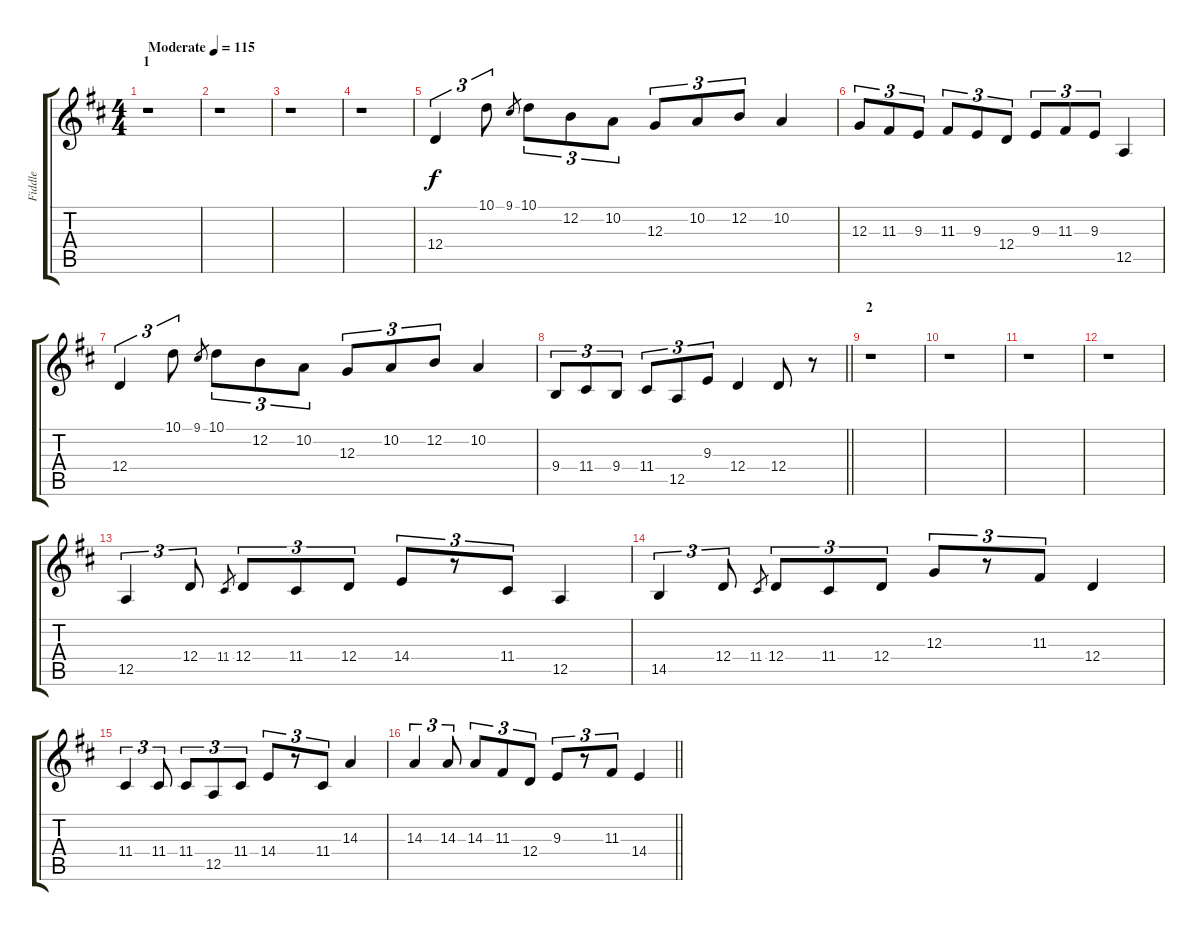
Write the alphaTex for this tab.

\track ("Fiddle" "Fiddle") {instrument fiddle}
\staff {score tabs}
\tuning (E4 B3 G3 D3 A2 E2) {hide}
\ts (4 4)
\section ("" "1")
\tempo (115 "Moderate")
\clef g2
\ks d
r.1{dy f instrument fiddle} |
r.1 |
r.1 |
r.1 |
12.4.4{tu (3 2)} 10.1.8{tu (3 2)} 9.1.8{gr} 10.1.8{tu (3 2)} 12.2.8{tu (3 2)} 10.2.8{tu (3 2)} 12.3.8{tu (3 2)} 10.2.8{tu (3 2)} 12.2.8{tu (3 2)} 10.2.4 |
12.3.8{tu (3 2)} 11.3.8{tu (3 2)} 9.3.8{tu (3 2)} 11.3.8{tu (3 2)} 9.3.8{tu (3 2)} 12.4.8{tu (3 2)} 9.3.8{tu (3 2)} 11.3.8{tu (3 2)} 9.3.8{tu (3 2)} 12.5.4 |
12.4.4{tu (3 2)} 10.1.8{tu (3 2)} 9.1.8{gr} 10.1.8{tu (3 2)} 12.2.8{tu (3 2)} 10.2.8{tu (3 2)} 12.3.8{tu (3 2)} 10.2.8{tu (3 2)} 12.2.8{tu (3 2)} 10.2.4 |
\barLineRight lightlight
9.4.8{tu (3 2)} 11.4.8{tu (3 2)} 9.4.8{tu (3 2)} 11.4.8{tu (3 2)} 12.5.8{tu (3 2)} 9.3.8{tu (3 2)} 12.4.4 12.4.8 r.8 |
\section ("" "2")
r.1 |
r.1 |
r.1 |
r.1 |
12.5.4{tu (3 2)} 12.4.8{tu (3 2)} 11.4.8{gr} 12.4.8{tu (3 2)} 11.4.8{tu (3 2)} 12.4.8{tu (3 2)} 14.4.8{tu (3 2)} r.8{tu (3 2)} 11.4.8{tu (3 2)} 12.5.4 |
14.5.4{tu (3 2)} 12.4.8{tu (3 2)} 11.4.8{gr} 12.4.8{tu (3 2)} 11.4.8{tu (3 2)} 12.4.8{tu (3 2)} 12.3.8{tu (3 2)} r.8{tu (3 2)} 11.3.8{tu (3 2)} 12.4.4 |
11.4.4{tu (3 2)} 11.4.8{tu (3 2)} 11.4.8{tu (3 2)} 12.5.8{tu (3 2)} 11.4.8{tu (3 2)} 14.4.8{tu (3 2)} r.8{tu (3 2)} 11.4.8{tu (3 2)} 14.3.4 |
\barLineRight lightlight
14.3.4{tu (3 2)} 14.3.8{tu (3 2)} 14.3.8{tu (3 2)} 11.3.8{tu (3 2)} 12.4.8{tu (3 2)} 9.3.8{tu (3 2)} r.8{tu (3 2)} 11.3.8{tu (3 2)} 14.4.4
